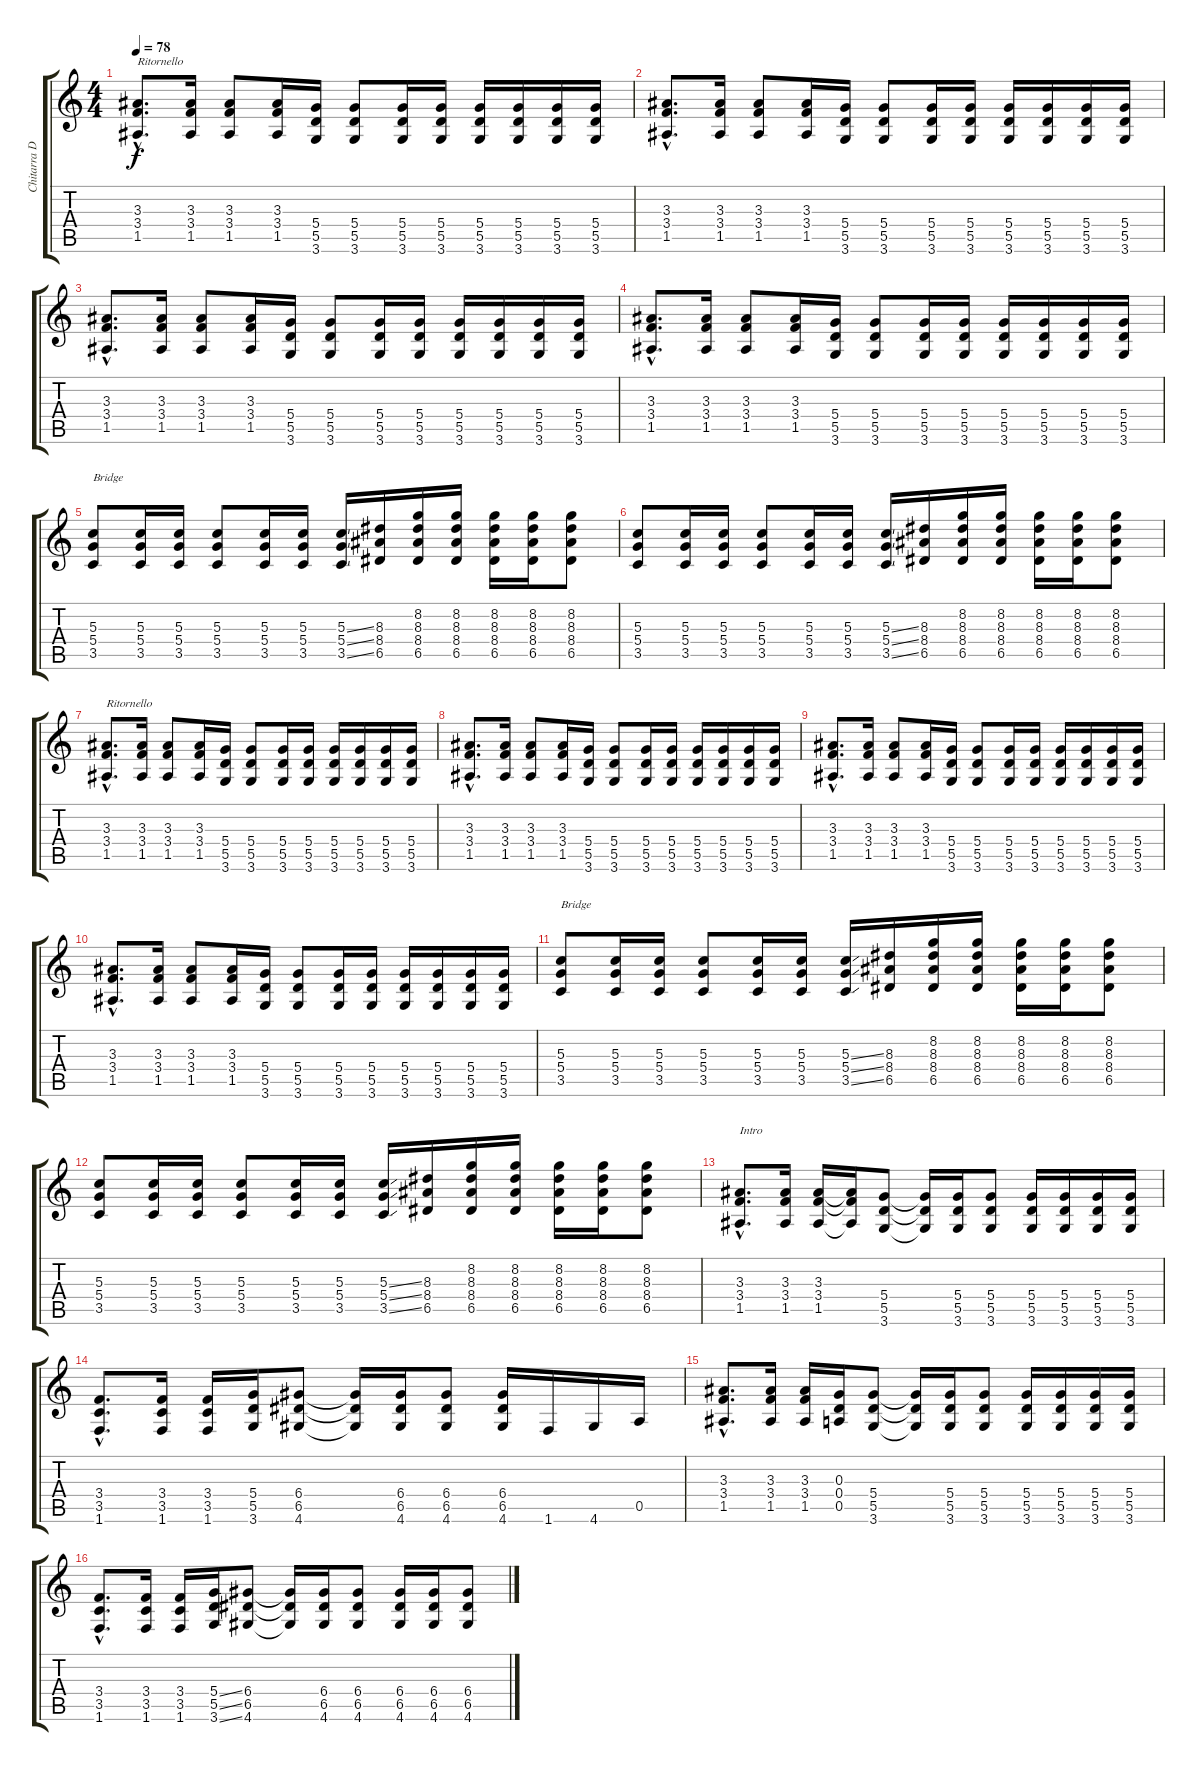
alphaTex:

\track ("Chitarra Dist" "Chitarra D") {instrument overdrivenguitar}
\staff {score tabs}
\tuning (E4 B3 G3 D3 A2 E2) {hide}
\ts (4 4)
\tempo 78
\clef g2
\ks c
(3.3{hac} 3.4{hac} 1.5{hac}).8{d txt "Ritornello" dy f} (3.3 3.4 1.5).16 (3.3 3.4 1.5).8 (3.3 3.4 1.5).16 (5.4 5.5 3.6).16 (5.4 5.5 3.6).8 (5.4 5.5 3.6).16 (5.4 5.5 3.6).16 (5.4 5.5 3.6).16 (5.4 5.5 3.6).16 (5.4 5.5 3.6).16 (5.4 5.5 3.6).16 |
(3.3{hac} 3.4{hac} 1.5{hac}).8{d} (3.3 3.4 1.5).16 (3.3 3.4 1.5).8 (3.3 3.4 1.5).16 (5.4 5.5 3.6).16 (5.4 5.5 3.6).8 (5.4 5.5 3.6).16 (5.4 5.5 3.6).16 (5.4 5.5 3.6).16 (5.4 5.5 3.6).16 (5.4 5.5 3.6).16 (5.4 5.5 3.6).16 |
(3.3{hac} 3.4{hac} 1.5{hac}).8{d} (3.3 3.4 1.5).16 (3.3 3.4 1.5).8 (3.3 3.4 1.5).16 (5.4 5.5 3.6).16 (5.4 5.5 3.6).8 (5.4 5.5 3.6).16 (5.4 5.5 3.6).16 (5.4 5.5 3.6).16 (5.4 5.5 3.6).16 (5.4 5.5 3.6).16 (5.4 5.5 3.6).16 |
(3.3{hac} 3.4{hac} 1.5{hac}).8{d} (3.3 3.4 1.5).16 (3.3 3.4 1.5).8 (3.3 3.4 1.5).16 (5.4 5.5 3.6).16 (5.4 5.5 3.6).8 (5.4 5.5 3.6).16 (5.4 5.5 3.6).16 (5.4 5.5 3.6).16 (5.4 5.5 3.6).16 (5.4 5.5 3.6).16 (5.4 5.5 3.6).16 |
(5.3 5.4 3.5).8{txt "Bridge"} (5.3 5.4 3.5).16 (5.3 5.4 3.5).16 (5.3 5.4 3.5).8 (5.3 5.4 3.5).16 (5.3 5.4 3.5).16 (5.3{ss} 5.4{ss} 3.5{ss}).16 (8.3 8.4 6.5).16 (8.2 8.3 8.4 6.5).16 (8.2 8.3 8.4 6.5).16 (8.2 8.3 8.4 6.5).16 (8.2 8.3 8.4 6.5).16 (8.2 8.3 8.4 6.5).8 |
(5.3 5.4 3.5).8 (5.3 5.4 3.5).16 (5.3 5.4 3.5).16 (5.3 5.4 3.5).8 (5.3 5.4 3.5).16 (5.3 5.4 3.5).16 (5.3{ss} 5.4{ss} 3.5{ss}).16 (8.3 8.4 6.5).16 (8.2 8.3 8.4 6.5).16 (8.2 8.3 8.4 6.5).16 (8.2 8.3 8.4 6.5).16 (8.2 8.3 8.4 6.5).16 (8.2 8.3 8.4 6.5).8 |
(3.3{hac} 3.4{hac} 1.5{hac}).8{d txt "Ritornello"} (3.3 3.4 1.5).16 (3.3 3.4 1.5).8 (3.3 3.4 1.5).16 (5.4 5.5 3.6).16 (5.4 5.5 3.6).8 (5.4 5.5 3.6).16 (5.4 5.5 3.6).16 (5.4 5.5 3.6).16 (5.4 5.5 3.6).16 (5.4 5.5 3.6).16 (5.4 5.5 3.6).16 |
(3.3{hac} 3.4{hac} 1.5{hac}).8{d} (3.3 3.4 1.5).16 (3.3 3.4 1.5).8 (3.3 3.4 1.5).16 (5.4 5.5 3.6).16 (5.4 5.5 3.6).8 (5.4 5.5 3.6).16 (5.4 5.5 3.6).16 (5.4 5.5 3.6).16 (5.4 5.5 3.6).16 (5.4 5.5 3.6).16 (5.4 5.5 3.6).16 |
(3.3{hac} 3.4{hac} 1.5{hac}).8{d} (3.3 3.4 1.5).16 (3.3 3.4 1.5).8 (3.3 3.4 1.5).16 (5.4 5.5 3.6).16 (5.4 5.5 3.6).8 (5.4 5.5 3.6).16 (5.4 5.5 3.6).16 (5.4 5.5 3.6).16 (5.4 5.5 3.6).16 (5.4 5.5 3.6).16 (5.4 5.5 3.6).16 |
(3.3{hac} 3.4{hac} 1.5{hac}).8{d} (3.3 3.4 1.5).16 (3.3 3.4 1.5).8 (3.3 3.4 1.5).16 (5.4 5.5 3.6).16 (5.4 5.5 3.6).8 (5.4 5.5 3.6).16 (5.4 5.5 3.6).16 (5.4 5.5 3.6).16 (5.4 5.5 3.6).16 (5.4 5.5 3.6).16 (5.4 5.5 3.6).16 |
(5.3 5.4 3.5).8{txt "Bridge"} (5.3 5.4 3.5).16 (5.3 5.4 3.5).16 (5.3 5.4 3.5).8 (5.3 5.4 3.5).16 (5.3 5.4 3.5).16 (5.3{ss} 5.4{ss} 3.5{ss}).16 (8.3 8.4 6.5).16 (8.2 8.3 8.4 6.5).16 (8.2 8.3 8.4 6.5).16 (8.2 8.3 8.4 6.5).16 (8.2 8.3 8.4 6.5).16 (8.2 8.3 8.4 6.5).8 |
(5.3 5.4 3.5).8 (5.3 5.4 3.5).16 (5.3 5.4 3.5).16 (5.3 5.4 3.5).8 (5.3 5.4 3.5).16 (5.3 5.4 3.5).16 (5.3{ss} 5.4{ss} 3.5{ss}).16 (8.3 8.4 6.5).16 (8.2 8.3 8.4 6.5).16 (8.2 8.3 8.4 6.5).16 (8.2 8.3 8.4 6.5).16 (8.2 8.3 8.4 6.5).16 (8.2 8.3 8.4 6.5).8 |
(3.3{hac} 3.4{hac} 1.5{hac}).8{d txt "Intro"} (3.3 3.4 1.5).16 (3.3 3.4 1.5).16 (3.3{t} 3.4{t} 1.5{t}).16 (5.4 5.5 3.6).8 (5.4{t} 5.5{t} 3.6{t}).16 (5.4 5.5 3.6).16 (5.4 5.5 3.6).8 (5.4 5.5 3.6).16 (5.4 5.5 3.6).16 (5.4 5.5 3.6).16 (5.4 5.5 3.6).16 |
(3.4{hac} 3.5{hac} 1.6{hac}).8{d} (3.4 3.5 1.6).16 (3.4 3.5 1.6).16 (5.4 5.5 3.6).16 (6.4 6.5 4.6).8 (6.4{t} 6.5{t} 4.6{t}).16 (6.4 6.5 4.6).16 (6.4 6.5 4.6).8 (6.4 6.5 4.6).16 1.6.16 4.6.16 0.5.16 |
(3.3{hac} 3.4{hac} 1.5{hac}).8{d} (3.3 3.4 1.5).16 (3.3 3.4 1.5).16 (0.3 0.4 0.5).16 (5.4 5.5 3.6).8 (5.4{t} 5.5{t} 3.6{t}).16 (5.4 5.5 3.6).16 (5.4 5.5 3.6).8 (5.4 5.5 3.6).16 (5.4 5.5 3.6).16 (5.4 5.5 3.6).16 (5.4 5.5 3.6).16 |
(3.4{hac} 3.5{hac} 1.6{hac}).8{d} (3.4 3.5 1.6).16 (3.4 3.5 1.6).16 (5.4{ss} 5.5{ss} 3.6{ss}).16 (6.4 6.5 4.6).8 (6.4{t} 6.5{t} 4.6{t}).16 (6.4 6.5 4.6).16 (6.4 6.5 4.6).8 (6.4 6.5 4.6).16 (6.4 6.5 4.6).16 (6.4 6.5 4.6).8
